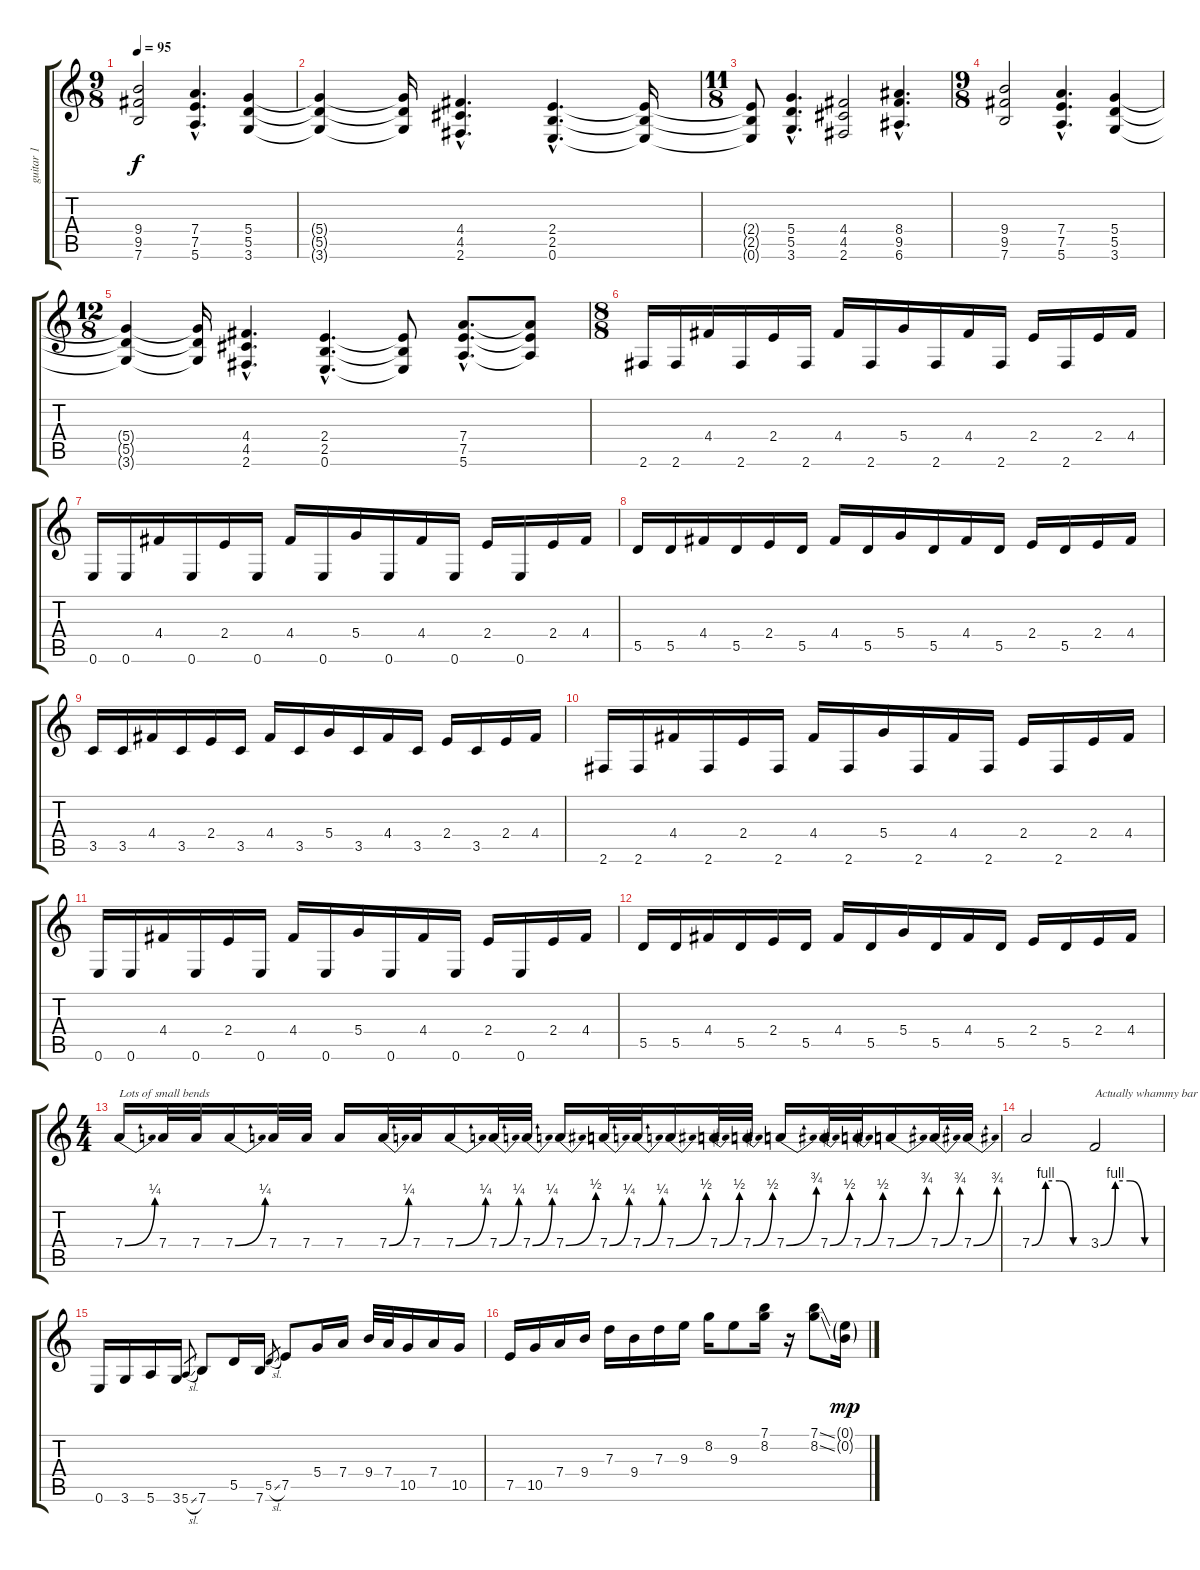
\track ("guitar 1" "guitar 1") {instrument distortionguitar}
\staff {score tabs}
\tuning (E4 B3 G3 D3 A2 E2) {hide}
\ts (9 8)
\tempo 95
\clef g2
\ks c
(9.4 9.5 7.6).2{dy f} (7.4{hac} 7.5{hac} 5.6{hac}).4{d} (5.4 5.5 3.6).4 |
(5.4{t} 5.5{t} 3.6{t}).4 (5.4{t} 5.5{t} 3.6{t}).16 (4.4{hac} 4.5{hac} 2.6{hac}).4{d} (2.4{hac} 2.5{hac} 0.6{hac}).4{d} (2.4{t} 2.5{t} 0.6{t}).16 |
\ts (11 8)
(2.4{t} 2.5{t} 0.6{t}).8 (5.4{hac} 5.5{hac} 3.6{hac}).4{d} (4.4 4.5 2.6).2 (8.4{hac} 9.5{hac} 6.6{hac}).4{d} |
\ts (9 8)
(9.4 9.5 7.6).2 (7.4{hac} 7.5{hac} 5.6{hac}).4{d} (5.4 5.5 3.6).4 |
\ts (12 8)
(5.4{t} 5.5{t} 3.6{t}).4 (5.4{t} 5.5{t} 3.6{t}).16 (4.4{hac} 4.5{hac} 2.6{hac}).4{d} (2.4{hac} 2.5{hac} 0.6{hac}).4{d} (2.4{t} 2.5{t} 0.6{t}).8 (7.4{hac} 7.5{hac} 5.6{hac}).8{d} (7.4{t} 7.5{t} 5.6{t}).8 |
\ts (8 8)
2.6.16 2.6.16 4.4.16 2.6.16 2.4.16 2.6.16 4.4.16 2.6.16 5.4.16 2.6.16 4.4.16 2.6.16 2.4.16 2.6.16 2.4.16 4.4.16 |
0.6.16 0.6.16 4.4.16 0.6.16 2.4.16 0.6.16 4.4.16 0.6.16 5.4.16 0.6.16 4.4.16 0.6.16 2.4.16 0.6.16 2.4.16 4.4.16 |
5.5.16 5.5.16 4.4.16 5.5.16 2.4.16 5.5.16 4.4.16 5.5.16 5.4.16 5.5.16 4.4.16 5.5.16 2.4.16 5.5.16 2.4.16 4.4.16 |
3.5.16 3.5.16 4.4.16 3.5.16 2.4.16 3.5.16 4.4.16 3.5.16 5.4.16 3.5.16 4.4.16 3.5.16 2.4.16 3.5.16 2.4.16 4.4.16 |
2.6.16 2.6.16 4.4.16 2.6.16 2.4.16 2.6.16 4.4.16 2.6.16 5.4.16 2.6.16 4.4.16 2.6.16 2.4.16 2.6.16 2.4.16 4.4.16 |
0.6.16 0.6.16 4.4.16 0.6.16 2.4.16 0.6.16 4.4.16 0.6.16 5.4.16 0.6.16 4.4.16 0.6.16 2.4.16 0.6.16 2.4.16 4.4.16 |
5.5.16 5.5.16 4.4.16 5.5.16 2.4.16 5.5.16 4.4.16 5.5.16 5.4.16 5.5.16 4.4.16 5.5.16 2.4.16 5.5.16 2.4.16 4.4.16 |
\ts (4 4)
7.4{be (bend 0 0 60 1)}.16{txt "Lots of small bends"} 7.4.32 7.4.32 7.4{be (bend 0 0 60 1)}.16 7.4.32 7.4.32 7.4.16 7.4{be (bend 0 0 60 1)}.32 7.4.32 7.4{be (bend 0 0 60 1)}.16 7.4{be (bend 0 0 60 1)}.32 7.4{be (bend 0 0 60 1)}.32 7.4{be (bend 0 0 60 2)}.16 7.4{be (bend 0 0 60 1)}.32 7.4{be (bend 0 0 60 1)}.32 7.4{be (bend 0 0 60 2)}.16 7.4{be (bend 0 0 60 2)}.32 7.4{be (bend 0 0 60 2)}.32 7.4{be (bend 0 0 60 3)}.16 7.4{be (bend 0 0 60 2)}.32 7.4{be (bend 0 0 60 2)}.32 7.4{be (bend 0 0 60 3)}.16 7.4{be (bend 0 0 60 3)}.32 7.4{be (bend 0 0 60 3)}.32 |
7.4{be (custom 0 0 15 4 30 4 45 0 60 0)}.2 3.4{be (custom 0 0 15 4 30 4 45 0 60 0)}.2{txt "Actually whammy bar"} |
0.6.16 3.6.16 5.6.16 3.6.16 5.6{sl}.8{gr} 7.6.8 5.5.16 7.6.16 5.5{sl}.8{gr} 7.5.8 5.4.16 7.4.16 9.4.32 7.4.32 10.5.16 7.4.16 10.5.16 |
7.5.16 10.5.16 7.4.16 9.4.16 7.3.16 9.4.16 7.3.16 9.3.16 8.2.16 9.3.8 (7.1 8.2).16 r.16 (7.1{ss} 8.2{ss}).8 (0.1{g} 0.2{g}).16{dy mp}
